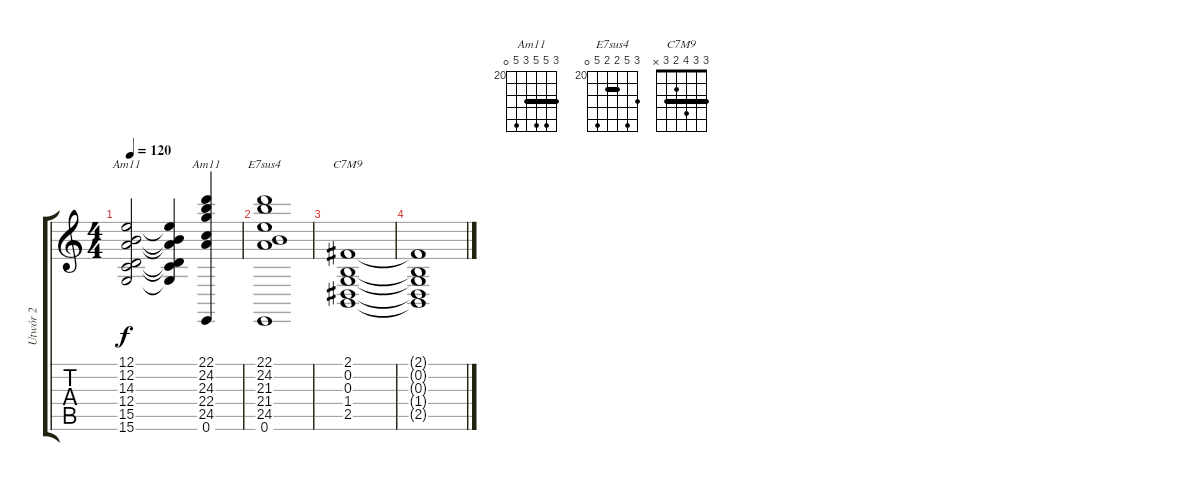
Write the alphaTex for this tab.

\track ("Utwór 2" "Utwór 2") {mute instrument acousticgrandpiano}
\staff {score tabs}
\tuning (E4 B3 G3 D3 A2 E2) {hide}
\chord ("Am11" 12 12 14 12 15 15) {firstfret 12 barre 12}
\chord ("Am11" 22 24 24 22 24 0) {firstfret 20 barre 22}
\chord ("E7sus4" 22 24 21 21 24 0) {firstfret 20 barre 21}
\chord ("C7M9" 3 3 4 2 3 x) {barre 3}
\ts (4 4)
\tempo 120
\clef g2
\ks c
(12.1 12.2 14.3 12.4 15.5 15.6).2{ch "Am11" dy f} (12.1{t} 12.2{t} 14.3{t} 12.4{t} 15.5{t} 15.6{t}).4 (22.1 24.2 24.3 22.4 24.5 0.6).4{ch "Am11"} |
(22.1 24.2 21.3 21.4 24.5 0.6).1{ch "E7sus4"} |
(2.1 0.2 0.3 1.4 2.5).1{ch "C7M9"} |
(2.1{t} 0.2{t} 0.3{t} 1.4{t} 2.5{t}).1
